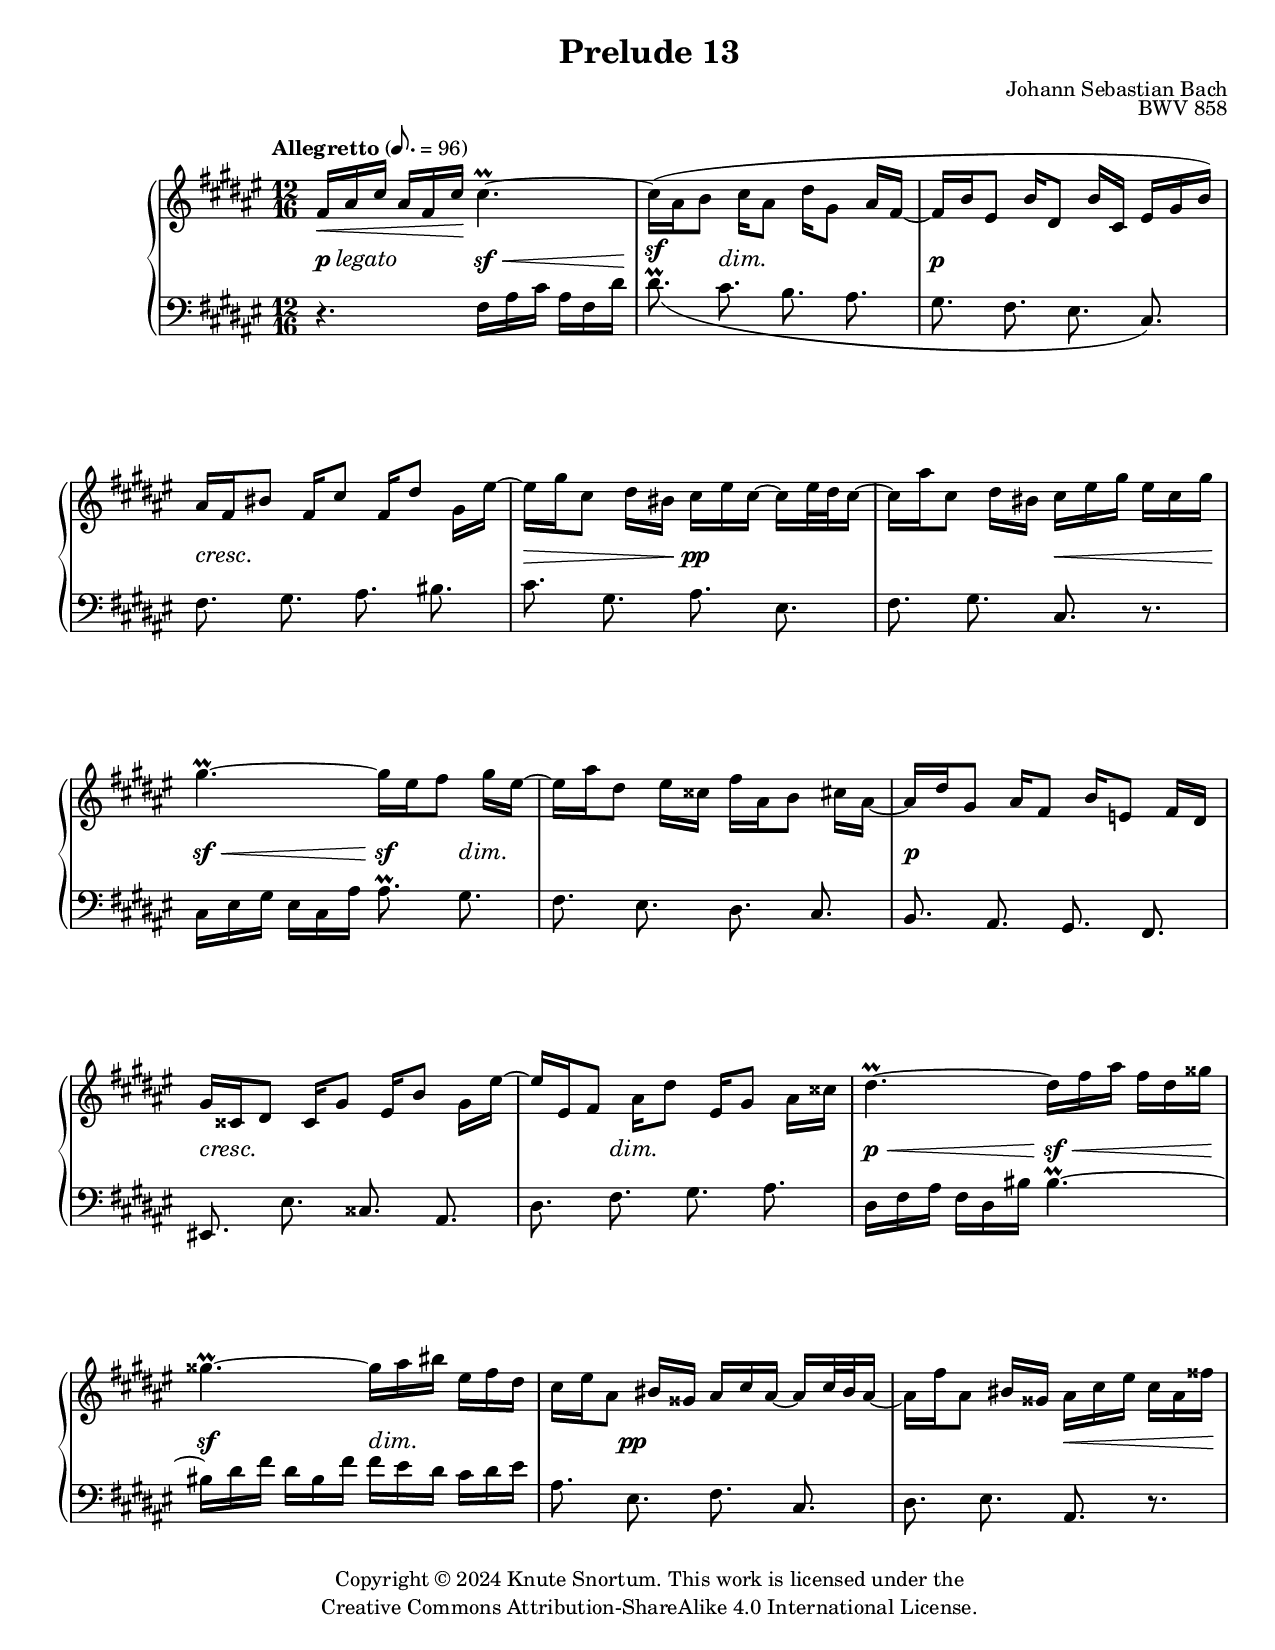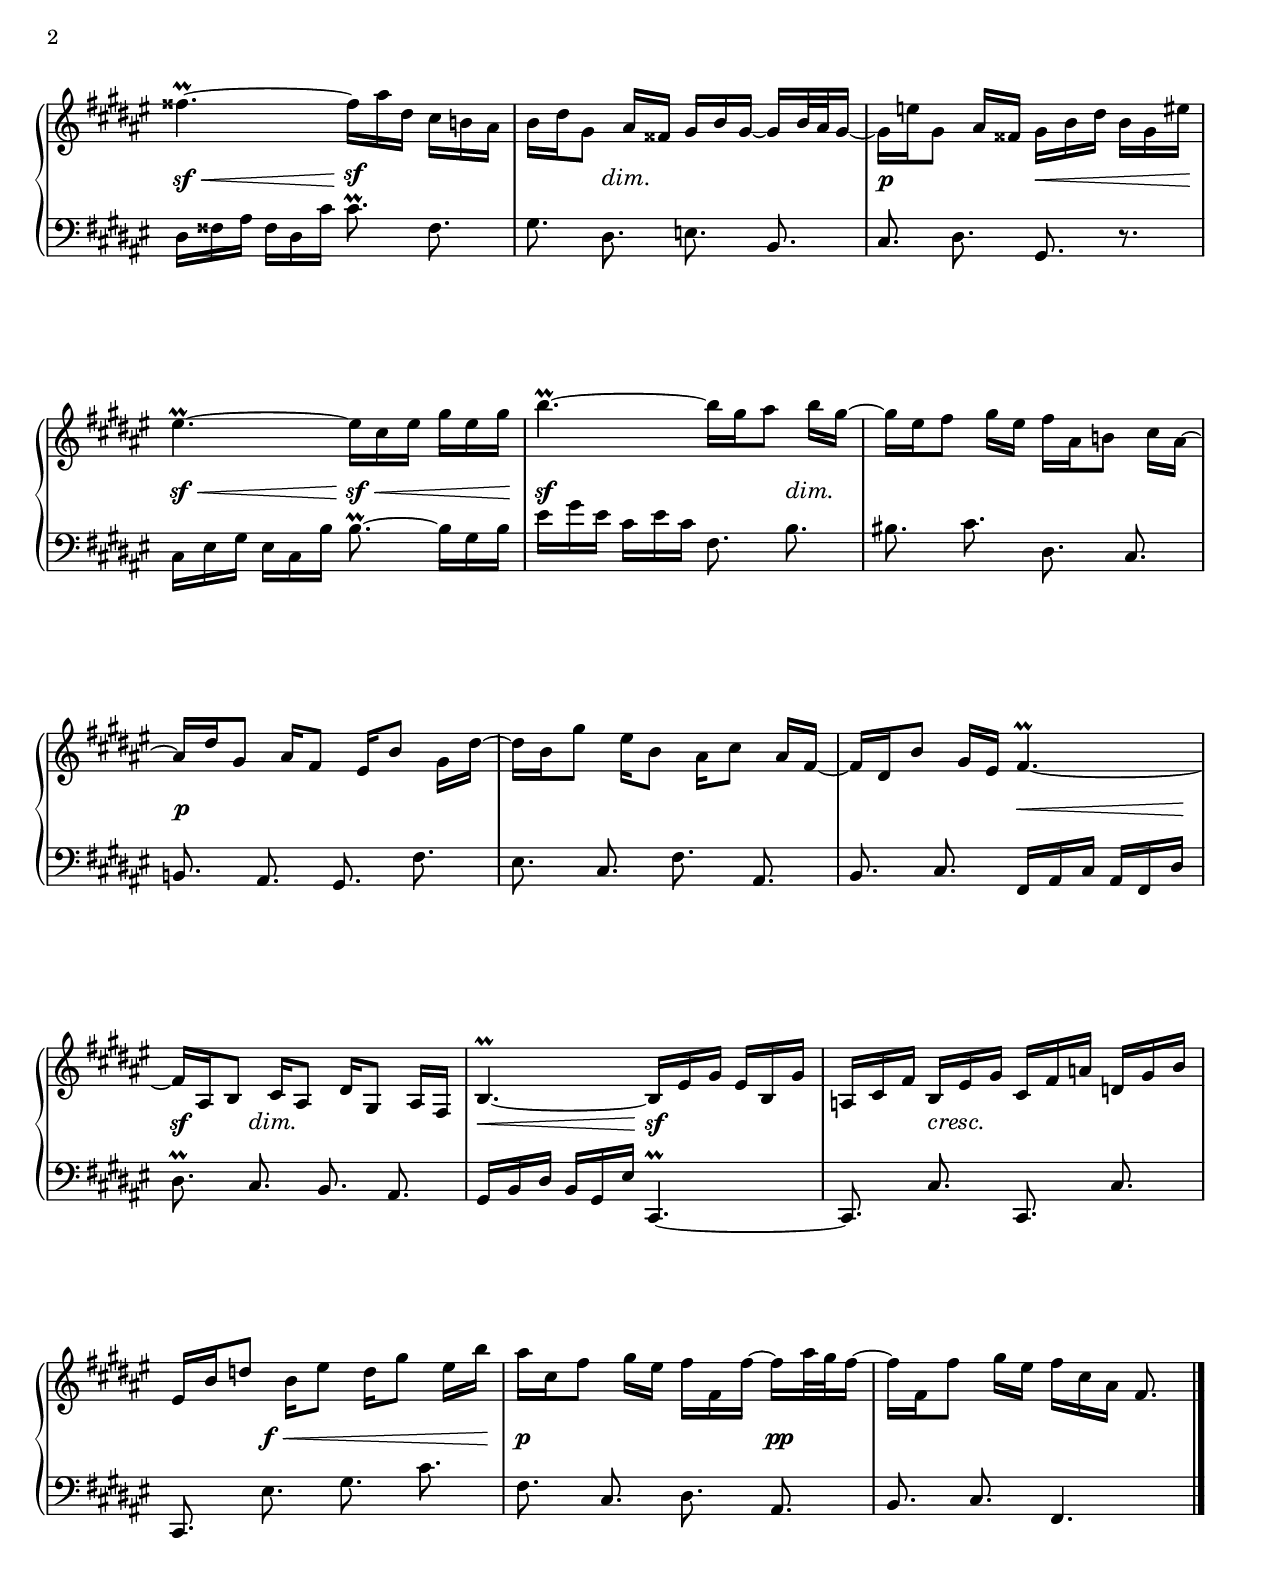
\version "2.24.0"

\include "includes/header-paper.ily"
%...+....1....+....2....+....3....+....4....+....5....+....6....+....7....+....

\version "2.24.0"
\language "english"

\include "global-variables.ily"

%%% Music %%%

global = {
  \time 12/16
  \key fs \major
  \set Staff.extraNatural = ##f
}

rightHand = \relative {
  \global
  fs'16\< as cs  as fs cs'\!  cs4.~\prall |
  cs16[( as b8]  cs16[ as8]  ds16[ gs,8]  as16 fs~ |
  fs16[ b es,8]  b'16[ ds,8]  b'16[ cs,]  es gs b) |
  as16[ fs bs8]  fs16[ cs'8]  fs,16[ ds'8]  gs,16 es'~ |
  es16[ gs cs,8]  ds16 bs  cs es cs~  cs es32 ds cs16~ |
  cs16[ as' cs,8]  ds16 bs  cs es gs  es cs gs' |
  gs4.~\prall  gs16[ es fs8]  gs16 es~ |
  es16[ as ds,8]  es16[ css]  fs[ as, b8]  cs16 as~ |
  
  \barNumberCheck 9
  as16[ ds gs,8]  as16[ fs8]  b16[ e,8]  fs16 ds |
  gs16[ css, ds8]  css16[ gs'8]  es16[ b'8]  gs16 es'~ |
  es16[ es, fs8]  as16[ ds8]  es,16[ gs8]  as16 css |
  ds4.~\prall  ds16 fs as  fs ds gss |
  gss4.~\prall  gss16 as bs  es, fs ds |
  cs16[ es as,8]  bs16 gss  as cs as~  as cs32 bs as16~ |
  as16[ fs' as,8]  bs16 gss  as cs es  cs as fss' |
  fss4.~\prall  fss16 as ds,  cs b! as |
  
  \barNumberCheck 17
  b16[ ds gs,8]  as16 fss  gs b gs~  gs b32 as gs16~ |
  gs16[ e' gs,8]  as16 fss  gs b ds  b gs es' |
  es4.~\prall  es16 cs es  gs es gs |
  b4.~\prall  b16[ gs as8]  b16 gs~ |
  gs16[ es fs8]  gs16 es  fs[ as, b!8]  cs16 as~ |
  as16[ ds gs,8]  as16[ fs8]  es16[ b'8]  gs16 ds'~ |
  ds16[ b gs'8]  es16[ b8]  as16[ cs8]  as16 fs~ |
  fs16[ ds b'8]  gs16 es  fs4.~\prall |
  
  \barNumberCheck 25
  fs16[ as, b8]  cs16[ as8]  ds16[ gs,8]  as16 fs |
  b4.~\prall  b16 es gs  es b gs' |
  a,16 cs fs  b, es gs  cs, fs a  d, gs b |
  es,16[ b' d8]  b16[ es8]  d16[ gs8]  es16 b' |
  as16[ cs, fs8]  gs16 es  fs fs, fs'~  fs as32 gs fs16~ |
  fs16[ fs, fs'8]  gs16 es  fs cs as  fs8. |
  \bar "|."
}

leftHand = \relative {
  \global
  \clef bass
  r4. fs16 as cs  as fs ds' |
  ds8._(\prall cs b as |
  gs8. fs es cs) |
  fs8. gs as bs |
  cs8. gs as es |
  fs8. gs cs, r |
  cs16 es gs  es cs as'  as8.\prall gs |
  fs8. es ds cs |
  
  \barNumberCheck 9
  b8. as gs fs |
  es!8. es' css as |
  ds8. fs gs as |
  ds,16 fs as  fs ds bs'  bs4.~\prall |
  bs16 ds fs  ds \once \omit Accidental bs fs'  fs es ds  cs ds es |
  as,8. es fs cs |
  ds8. es as, r |
  ds16 fss as  fss ds cs'  cs8.\prall fss, |
  
  \barNumberCheck 17
  gs8. ds e b |
  cs8. ds gs, r |
  cs16 es gs  es cs b'  b8.~\prall  b16 gs b |
  es16 gs es  cs es cs  fs,8. b |
  bs8. cs ds, cs |
  b!8. as gs fs' |
  es8. cs fs as, |
  b8. cs  fs,16 as cs  as fs ds' |
  
  \barNumberCheck 25
  ds8.\prall cs b as |
  gs16 b ds  b gs es'  cs,4.~\prall |
  cs8. cs' cs, cs' |
  cs,8. es' gs cs |
  fs,8. cs ds as |
  b8. cs fs,4. |
}

dynamics = {
  \override TextScript.Y-offset = -0.5
  \override DynamicTextSpanner.style = #'none
  \tag layout { s4.^\pLegato } \tag midi { s4.\p } s4\sf\< s16 s\!
  s8.-\tweak Y-offset 0.5 \sf s8.\dim s4. |
  s2.\p |
  s2.\cresc |
  s4.\> s\pp |
  s4. s4\< s16 s\! |
  s4.\sf\< s8.\sf s\dim |
  s2. |
  
  \barNumberCheck 9
  s2.\p |
  s2.\cresc |
  s8. s\dim s4. |
  s4.\p\< s4\sf\< s16 s\! |
  s4.\sf s\dim |
  s8. s\pp s4. |
  s4. s4\< s16 s\! |
  s4.\sf\< s-\tweak Y-offset 0 \sf |
  
  \barNumberCheck 17
  s8. s\dim s4. |
  s4.\p s4\< s16 s\! |
  s4.\sf\< s4\sf\< s16 s\! |
  s4.\sf s8. s\dim |
  s2. |
  s2.\p |
  s2. |
  s4. s4\< s16 s\! |
  
  \barNumberCheck 25
  s8.\sf s\dim s4. |
  s4.\< s\sf |
  s8. s\cresc s4. |
  s8. s\f\< s4 s16 s\! |
  s4.\p s8. s\pp |
  s2. |
}

tempi = {
  \tempo "Allegretto" 8. = 96
  s2. * 29 |
  \set Score.tempoHideNote = ##t
  \tempo 8. = 88
  s8. \tempo 8. = 80 s \tempo 8. = 72 s \tempo 8. = 40 s |
}

forceBreaks = {
  % page 1
  \repeat unfold 2 { s2.\noBreak } s2.\break\noPageBreak
  \repeat unfold 2 { s2.\noBreak } s2.\break\noPageBreak
  \repeat unfold 2 { s2.\noBreak } s2.\break\noPageBreak
  \repeat unfold 2 { s2.\noBreak } s2.\break\noPageBreak
  \repeat unfold 2 { s2.\noBreak } s2.\pageBreak
  
  % page 2
  \repeat unfold 2 { s2.\noBreak } s2.\break\noPageBreak
  \repeat unfold 2 { s2.\noBreak } s2.\break\noPageBreak
  \repeat unfold 2 { s2.\noBreak } s2.\break\noPageBreak
  \repeat unfold 2 { s2.\noBreak } s2.\break\noPageBreak
}

preludeThirteenNotes =
\score {
  \header {
    title = "Prelude 13"
  }
  \keepWithTag layout  
  \new PianoStaff \with {
    \override StaffGrouper.staff-staff-spacing = 
      #'((basic-distance . 10)
         (padding . 1))    
  } <<
    \new Staff = "upper" \rightHand
    \new Dynamics \dynamics
    \new Staff = "lower" \leftHand
    \new Dynamics \tempi
    \new Devnull \forceBreaks
  >>
  \layout {
    \context {
      \Score
      \override Stem.details.beamed-lengths = #'(3.5 3.9)
    }
  }
}

\include "articulate.ly"

preludeThirteenMidi =
\book {
  \bookOutputName "prelude-13-bwv-858"
  \score {
    \keepWithTag midi
    \articulate <<
      \new Staff = "upper" << \rightHand \dynamics \tempi >>
      \new Staff = "lower" << \leftHand \dynamics \tempi >>
    >>
    \midi {}
  }
}


\header {
  title = "Prelude 13"
  composer = "Johann Sebastian Bach"
  opus = "BWV 858"
}

\paper {
  print-all-headers = ##f
}

\preludeThirteenNotes
\preludeThirteenMidi